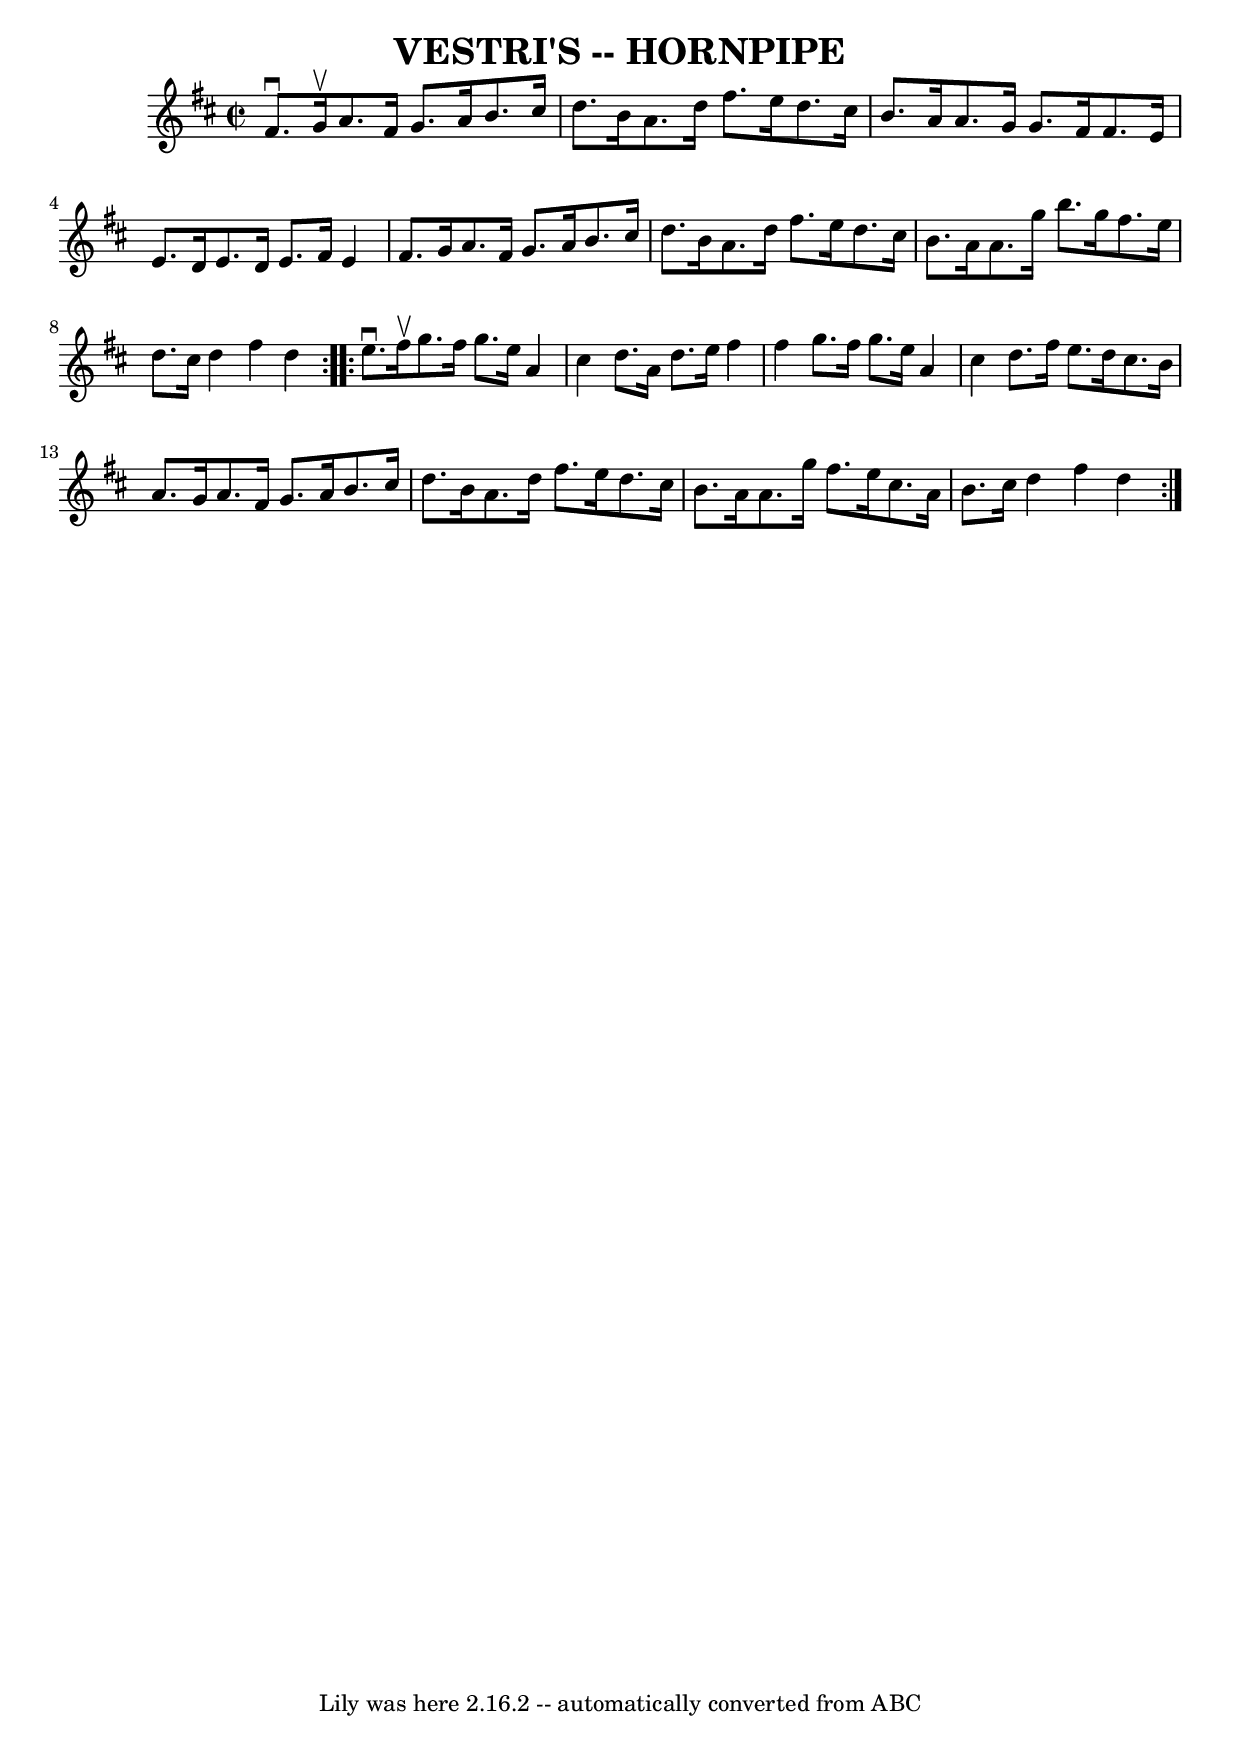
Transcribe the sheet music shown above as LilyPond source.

\version "2.16.2"
\include "Mammoth.ily"
\header {
  %% book = "Ryan's Mammoth Collection of Fiddle Tunes"
  crossRefNumber = "1"
  footnotes = ""
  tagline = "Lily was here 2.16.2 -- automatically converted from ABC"
  title = "VESTRI'S -- HORNPIPE"

}
voicedefault =  {



  \repeat volta 2 {

    \override Staff.TimeSignature #'style = #'C
    \time 2/2 
    \key d \major
    fis'8.^\downbow g'16^\upbow       |
    
    a'8. fis'16 g'8. a'16 b'8. cis''16 d''8. b'16    |
    
    a'8. d''16 fis''8. e''16 d''8. cis''16 b'8. a'16     |
    a'8. g'16 g'8. fis'16 fis'8. e'16 e'8. d'16     |
    e'8. d'16 e'8. fis'16 e'4 fis'8. g'16    |
     |
    a'8. fis'16 g'8. a'16 b'8. cis''16 d''8.    
    b'16    |
    a'8. d''16 fis''8. e''16 d''8. cis''16    
    b'8. a'16    |
    a'8. g''16 b''8. g''16 fis''8. e''16  
    d''8. cis''16    |
    d''4 fis''4 d''4    
  }     

  \repeat volta 2 {
    e''8.^\downbow fis''16^\upbow       |
    g''8.    
    fis''16 g''8. e''16 a'4 cis''4    |
    d''8. a'16 d''8. 
    e''16 fis''4 fis''4    |
    g''8. fis''16 g''8. e''16   
    a'4 cis''4    |
    d''8. fis''16 e''8. d''16 cis''8.    
    b'16 a'8. g'16    | |
    a'8. fis'16 g'8. a'16  
    b'8. cis''16 d''8. b'16    |
    a'8. d''16 fis''8.    
    e''16 d''8. cis''16 b'8. a'16    |
    a'8. g''16    
    fis''8. e''16 cis''8. a'16 b'8. cis''16    |
    d''4    
    fis''4 d''4    
  }   

}

\score{
  <<

    \context Staff="default"
    {
      \voicedefault 
      
    }

  >>
  \layout {
    
  }
  \midi {
  }

}
